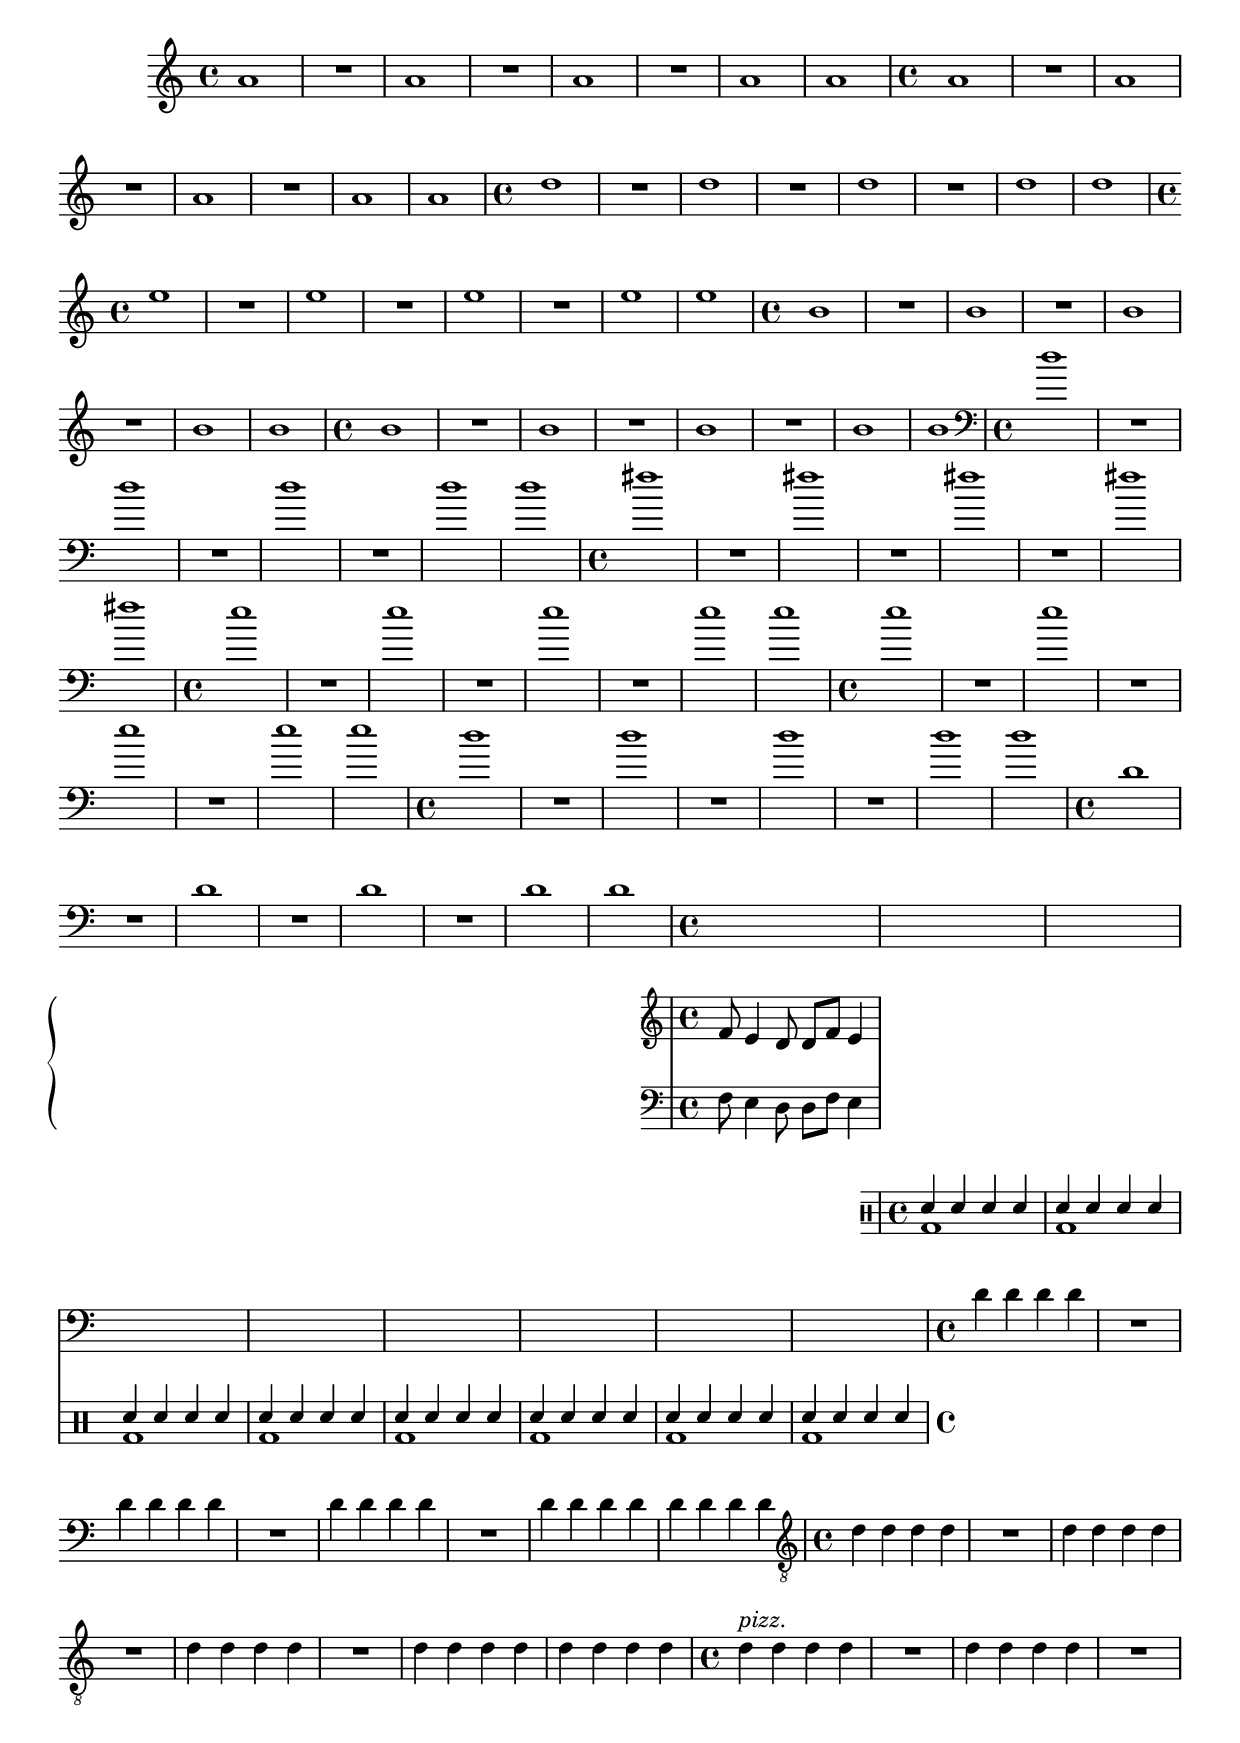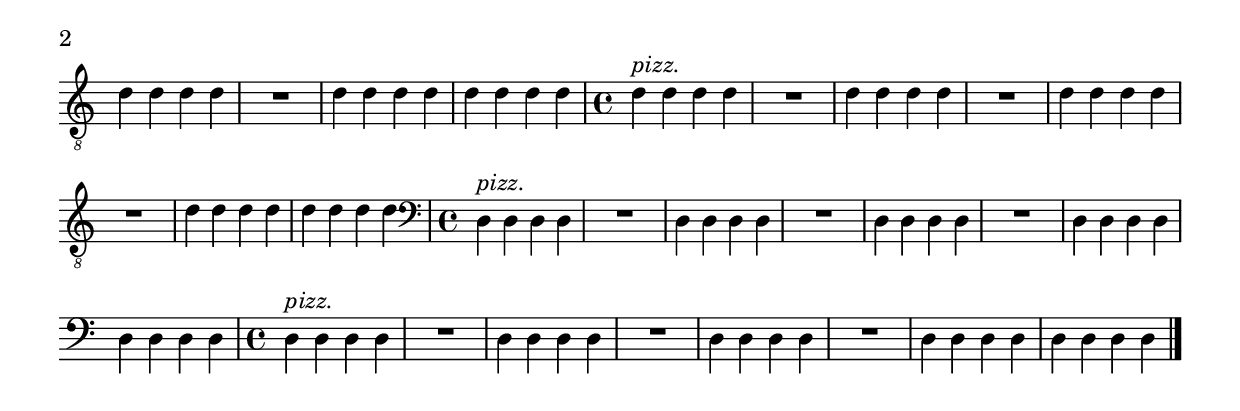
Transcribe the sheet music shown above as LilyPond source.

%% -*- coding: utf-8 -*-
\version "2.18.2"
%%\header { texidoc="1 - Quatro por Um"}

\relative c'' {

  %% FLAUTA - GAITA EM SOL E CROMÁTICA - ESCALETA
  \tag #'fl {
    \override Staff.TimeSignature #'style = #'()
    \time 4/4 
    \override Score.BarNumber #'transparent = ##t
    \override Score.RehearsalMark #'font-size = #-2
    
    a1
    R
    a
    R
    a
    R
    a
    a
  }

  %% OBOÉ - FLAUTA DOCE SOPRANO
  \tag #'ob {
    \override Staff.TimeSignature #'style = #'()
    \time 4/4 
    \override Score.BarNumber #'transparent = ##t
    \override Score.RehearsalMark #'font-size = #-2
    
    a1
    R
    a
    R
    a
    R
    a
    a
  }

  %% FLAUTA DOCE CONTRALTO
  \tag #'fdc {
    \override Staff.TimeSignature #'style = #'()
    \time 4/4 
    \override Score.BarNumber #'transparent = ##t
    \override Score.RehearsalMark #'font-size = #-2
    
    d1
    R
    d
    R
    d
    R
    d
    d
  }

  %% CLARINETA - CLARONE
  \tag #'cl {
    \override Staff.TimeSignature #'style = #'()
    \time 4/4 
    \override Score.BarNumber #'transparent = ##t
    \override Score.RehearsalMark #'font-size = #-2
    
    e1
    R
    e
    R
    e
    R
    e
    e
  }

  %% SAX ALTO - SAX BARÍTONO
  \tag #'sxab {
    \override Staff.TimeSignature #'style = #'()
    \time 4/4 
    \override Score.BarNumber #'transparent = ##t
    \override Score.RehearsalMark #'font-size = #-2
    
    b1
    R
    b
    R
    b
    R
    b
    b
  }

  %% SAX SOPRANO - SAX TENOR
  \tag #'sxst {
    \override Staff.TimeSignature #'style = #'()
    \time 4/4 
    \override Score.BarNumber #'transparent = ##t
    \override Score.RehearsalMark #'font-size = #-2
    
    b1
    R
    b
    R
    b
    R
    b
    b
  }

  %% FAGOTE - FLAUTA DOCE BAIXO
  \tag #'fg {
    \clef bass
    \override Staff.TimeSignature #'style = #'()
    \time 4/4 
    \override Score.BarNumber #'transparent = ##t
    \override Score.RehearsalMark #'font-size = #-2
    
    d1
    R
    d
    R
    d
    R
    d
    d
  }

  %% SAX HORN
  \tag #'sxh {
    \override Staff.TimeSignature #'style = #'()
    \time 4/4 
    \override Score.BarNumber #'transparent = ##t
    \override Score.RehearsalMark #'font-size = #-2
    
    fis1
    R
    fis
    R
    fis
    R
    fis
    fis
  }

  %% TROMPA
  \tag #'tpa {
    \override Staff.TimeSignature #'style = #'()
    \time 4/4 
    \override Score.BarNumber #'transparent = ##t
    \override Score.RehearsalMark #'font-size = #-2
    
    e1
    R
    e
    R
    e
    R
    e
    e
  }

  %% TROMPETE - BOMBARDINO EM CLAVE DE SOL
  \tag #'tpt {
    \override Staff.TimeSignature #'style = #'()
    \time 4/4 
    \override Score.BarNumber #'transparent = ##t
    \override Score.RehearsalMark #'font-size = #-2
    
    e1
    R
    e
    R
    e
    R
    e
    e
  }

  %% TROMBONE - BOMBARDINO
  \tag #'tbn {
    \clef bass
    \override Staff.TimeSignature #'style = #'()
    \time 4/4 
    \override Score.BarNumber #'transparent = ##t
    \override Score.RehearsalMark #'font-size = #-2
    
    d1
    R
    d
    R
    d
    R
    d
    d
  }

  %% TUBA
  \tag #'tba {
    \clef bass
    \override Staff.TimeSignature #'style = #'()
    \time 4/4 
    \override Score.BarNumber #'transparent = ##t
    \override Score.RehearsalMark #'font-size = #-2
    
    d,1
    R
    d
    R
    d
    R
    d
    d
  }

  %% PIANO - ACORDEÃO
  \tag #'pn {

    \new PianoStaff <<
      \new Staff {
        \relative c' {
          \override Staff.TimeSignature #'style = #'()
          \time 4/4 
          \override Score.BarNumber #'transparent = ##t
          \override Score.RehearsalMark #'font-size = #-2
          f8 e4 d8 d f e4
        }
      }
      \new Staff {
        \relative c {
          \override Staff.TimeSignature #'style = #'()
          \time 4/4 
          \override Score.BarNumber #'transparent = ##t
          \override Score.RehearsalMark #'font-size = #-2
          \clef bass
          f8 e4 d8 d f e4
        }
      }
    >>
  }


  %% PERCUSSÃO
  \tag #'per {
    \new DrumStaff <<
      \drummode {
        <<
          {
            \stemUp
            sn4 sn sn sn
            sn sn sn sn
            sn sn sn sn
            sn sn sn sn
            sn sn sn sn
            sn sn sn sn
            sn sn sn sn
            sn sn sn sn
          }
          \\
          {
            \stemDown
            bd1
            bd
            bd
            bd
            bd
            bd
            bd
            bd

          }
        >>
      }
    >>
  }
  
  %% CAVAQUINHO - BANJO - VIOLAS CAIPIRA E DE COCHO
  \tag #'cv {
    \override Staff.TimeSignature #'style = #'()
    \time 4/4 
    \override Score.BarNumber #'transparent = ##t
    \override Score.RehearsalMark #'font-size = #-2
    
    d4 d d d
    R1
    d4 d d d
    R1
    d4 d d d
    R1
    d4 d d d
    d d d d
  }

  %% VIOLÃO - VIOLA MANCHETE
  \tag #'vlao {
    \clef "G_8"
    \override Staff.TimeSignature #'style = #'()
    \time 4/4 
    \override Score.BarNumber #'transparent = ##t
    \override Score.RehearsalMark #'font-size = #-2
    
    d4 d d d
    R1
    d4 d d d
    R1
    d4 d d d
    R1
    d4 d d d
    d d d d
  }


  %% VIOLINO - BANDOLIM 1 E 2 - RABECA
  \tag #'vn {
    \override Staff.TimeSignature #'style = #'()
    \time 4/4 
    \override Score.BarNumber #'transparent = ##t
    \override Score.RehearsalMark #'font-size = #-2
    
    d4^\markup {\italic pizz.} d d d
    R1
    d4 d d d
    R1
    d4 d d d
    R1
    d4 d d d
    d d d d

  }

  %% VIOLA - VIOLÃO TENOR
  \tag #'va {
    \override Staff.TimeSignature #'style = #'()
    \time 4/4 
    \override Score.BarNumber #'transparent = ##t
    \override Score.RehearsalMark #'font-size = #-2
    
    d4^\markup {\italic pizz.} d d d
    R1
    d4 d d d
    R1
    d4 d d d
    R1
    d4 d d d
    d d d d

  }

  %% VIOLONCELO
  \tag #'bx {
    \clef bass
    \override Staff.TimeSignature #'style = #'()
    \time 4/4 
    \override Score.BarNumber #'transparent = ##t
    \override Score.RehearsalMark #'font-size = #-2
    
    d,4^\markup {\italic pizz.} d d d
    R1
    d4 d d d
    R1
    d4 d d d
    R1
    d4 d d d
    d d d d
  }

  %% CONTRABAIXO - BAIXO ELÉTRICO
  \tag #'bx {
    \clef bass
    \override Staff.TimeSignature #'style = #'()
    \time 4/4 
    \override Score.BarNumber #'transparent = ##t
    \override Score.RehearsalMark #'font-size = #-2
    
    d4^\markup {\italic pizz.} d d d
    R1
    d4 d d d
    R1
    d4 d d d
    R1
    d4 d d d
    d d d d
  }


  %% END DOCUMENT
  \bar "|."
}